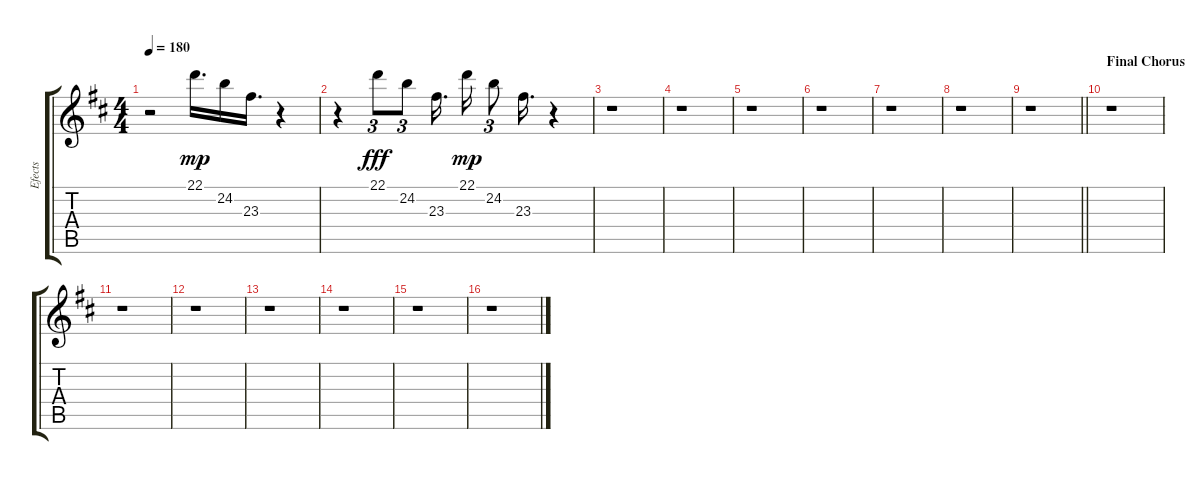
\track ("Efects" "Efects") {instrument fx1rain}
\staff {score tabs}
\tuning (E4 B3 G3 D3 A2 E2) {hide}
\ts (4 4)
\tempo 180
\clef g2
\ks bminor
r.2{dy mp} 22.1.16{d} 24.2.16 23.3.16{d} r.4 |
r.4 22.1.8{tu (3 2) dy fff} 24.2.8{tu (3 2)} 23.3.16{d} 22.1.16{dy mp} 24.2.8{tu (3 2)} 23.3.16{d} r.4 |
r.1 |
r.1 |
r.1 |
r.1 |
r.1 |
r.1 |
\barLineRight lightlight
r.1 |
\section ("" "Final Chorus")
r.1 |
r.1 |
r.1 |
r.1 |
r.1 |
r.1 |
r.1
